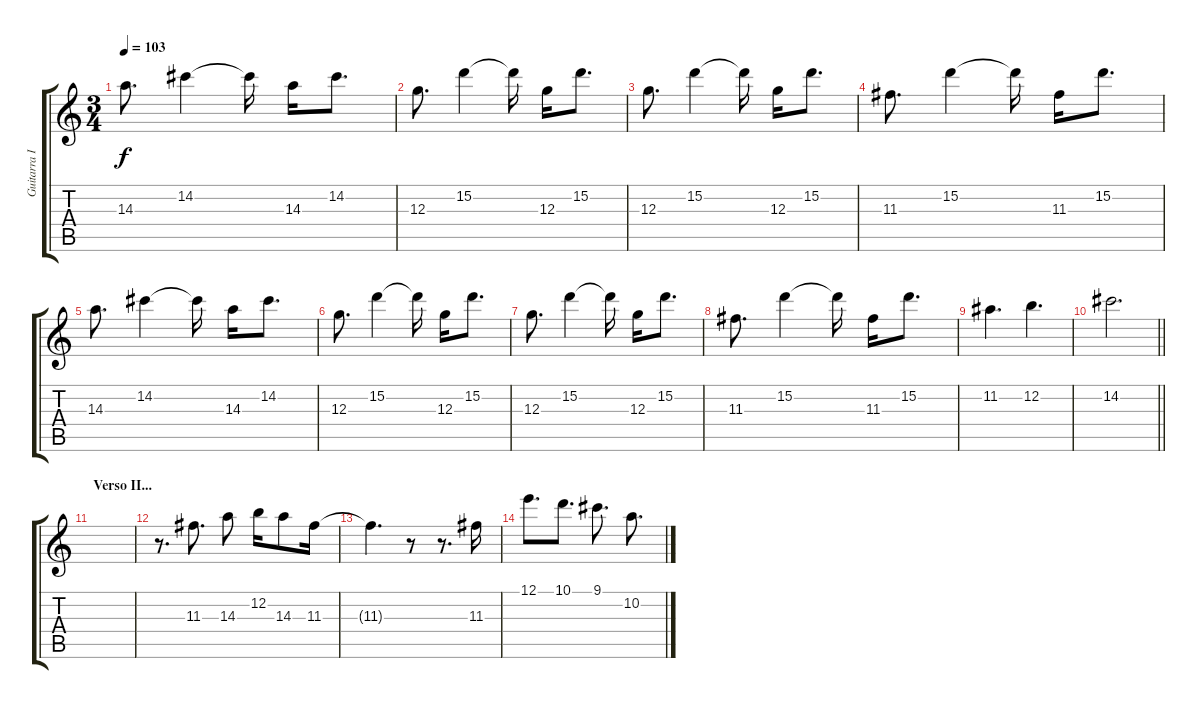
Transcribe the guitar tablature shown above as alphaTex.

\track ("Guitarra I" "Guitarra I") {instrument distortionguitar}
\staff {score tabs}
\tuning (E4 B3 G3 D3 A2 E2) {hide}
\ts (3 4)
\tempo 103
\clef g2
\ks c
14.3.8{d dy f} 14.2.4 14.2{t}.16 14.3.16 14.2.8{d} |
12.3.8{d} 15.2.4 15.2{t}.16 12.3.16 15.2.8{d} |
12.3.8{d} 15.2.4 15.2{t}.16 12.3.16 15.2.8{d} |
11.3.8{d} 15.2.4 15.2{t}.16 11.3.16 15.2.8{d} |
14.3.8{d} 14.2.4 14.2{t}.16 14.3.16 14.2.8{d} |
12.3.8{d} 15.2.4 15.2{t}.16 12.3.16 15.2.8{d} |
12.3.8{d} 15.2.4 15.2{t}.16 12.3.16 15.2.8{d} |
11.3.8{d} 15.2.4 15.2{t}.16 11.3.16 15.2.8{d} |
11.2.4{d} 12.2.4{d} |
\barLineRight lightlight
14.2.2{d} |
\section ("" "Verso II...")
|
r.8{d} 11.3.8{d} 14.3.8 12.2.16 14.3.8 11.3.16 |
11.3{t}.4{d} r.8 r.8{d} 11.3.16 |
12.1.8{d} 10.1.8{d} 9.1.8{d} 10.2.8{d}
